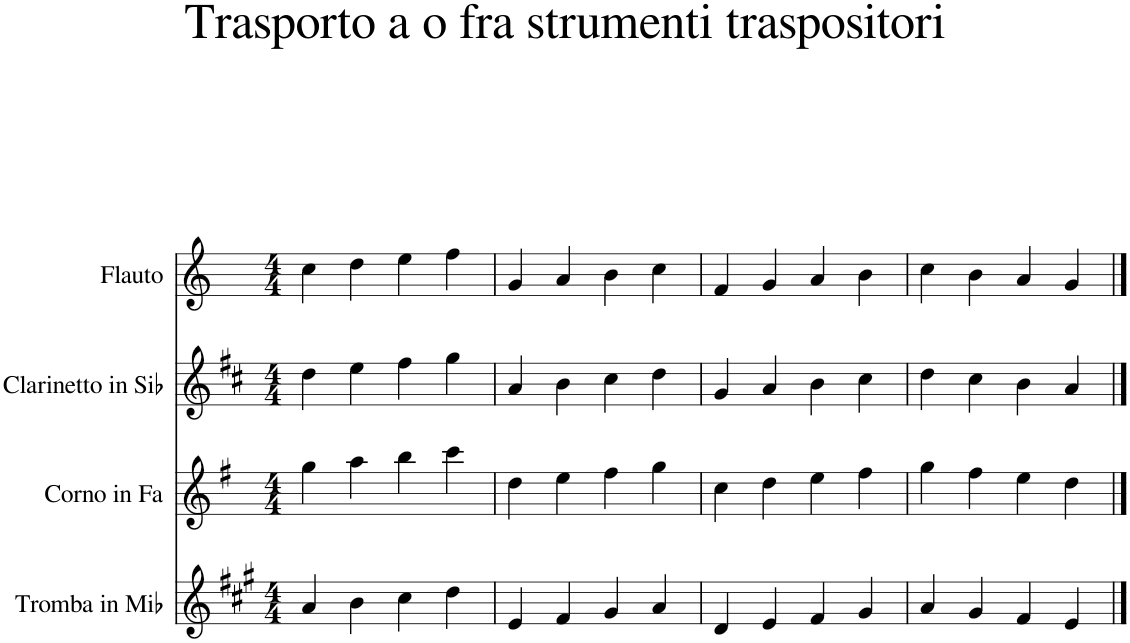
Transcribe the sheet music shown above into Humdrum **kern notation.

**kern	**kern	**kern	**kern
*part4	*part3	*part2	*part1
*staff4	*staff3	*staff2	*staff1
*I"Tromba in Mib	*I"Corno in Fa	*I"Clarinetto in Sib	*I"Flauto
*I'Tr. Mib	*I'Cor. Fa	*I'Cl. Sib	*I'Fl.
*clefG2	*clefG2	*clefG2	*clefG2
*Trd-2c-3	*Trd4c7	*Trd1c2	*
*k[f#c#g#]	*k[f#]	*k[f#c#]	*k[]
*M4/4	*M4/4	*M4/4	*M4/4
=1	=1	=1	=1
4a/	4gg\	4dd\	4cc\
4b\	4aa\	4ee\	4dd\
4cc#\	4bb\	4ff#\	4ee\
4dd\	4ccc\	4gg\	4ff\
=2	=2	=2	=2
4e/	4dd\	4a/	4g/
4f#/	4ee\	4b\	4a/
4g#/	4ff#\	4cc#\	4b\
4a/	4gg\	4dd\	4cc\
=3	=3	=3	=3
4d/	4cc\	4g/	4f/
4e/	4dd\	4a/	4g/
4f#/	4ee\	4b\	4a/
4g#/	4ff#\	4cc#\	4b\
=4	=4	=4	=4
4a/	4gg\	4dd\	4cc\
4g#/	4ff#\	4cc#\	4b\
4f#/	4ee\	4b\	4a/
4e/	4dd\	4a/	4g/
==	==	==	==
*-	*-	*-	*-
